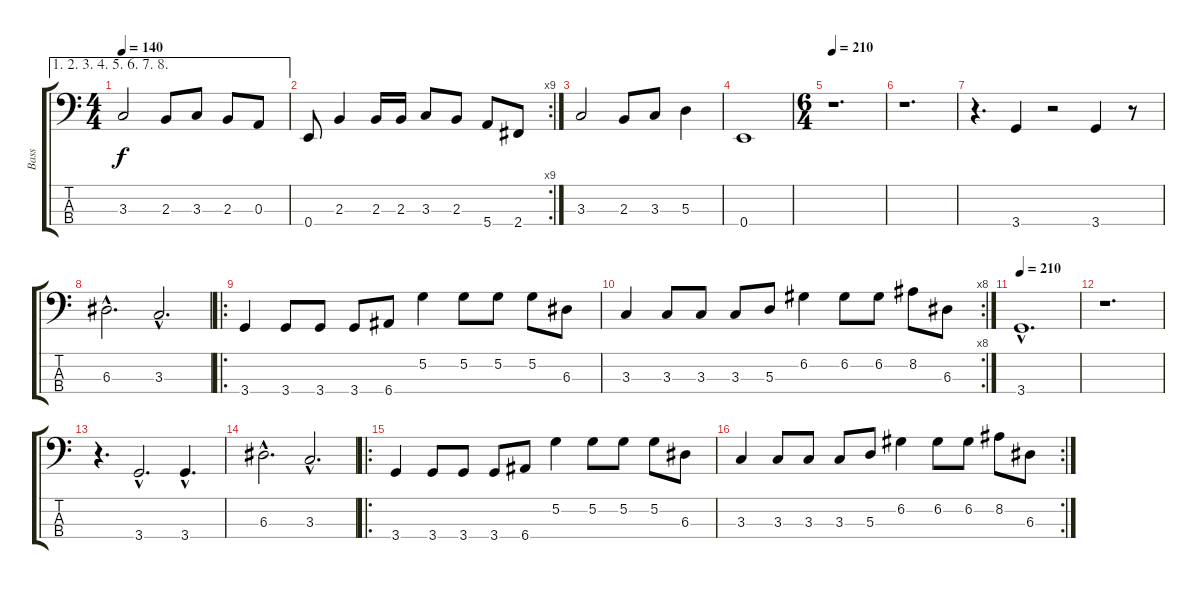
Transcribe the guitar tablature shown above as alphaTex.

\track ("Bass" "Bass") {instrument electricbassfinger}
\staff {score tabs}
\tuning (G2 D2 A1 E1) {hide}
\ae (1 2 3 4 5 6 7 8)
\ts (4 4)
\tempo 140
\clef f4
\ks c
3.3.2{dy f} 2.3.8 3.3.8 2.3.8 0.3.8 |
\rc 9
0.4.8 2.3.4 2.3.16 2.3.16 3.3.8 2.3.8 5.4.8 2.4.8 |
3.3.2 2.3.8 3.3.8 5.3.4 |
0.4.1 |
\ts (6 4)
\tempo 210
r.1{d} |
r.1{d} |
r.4{d} 3.4.4 r.2 3.4.4 r.8 |
6.3{hac}.2{d} 3.3{hac}.2{d} |
\ro
3.4.4 3.4.8 3.4.8 3.4.8 6.4.8 5.2.4 5.2.8 5.2.8 5.2.8 6.3.8 |
\rc 8
3.3.4 3.3.8 3.3.8 3.3.8 5.3.8 6.2.4 6.2.8 6.2.8 8.2.8 6.3.8 |
\tempo 210
3.4{hac}.1{d} |
r.1{d} |
r.4{d} 3.4{hac}.2{d} 3.4{hac}.4{d} |
6.3{hac}.2{d} 3.3{hac}.2{d} |
\ro
3.4.4 3.4.8 3.4.8 3.4.8 6.4.8 5.2.4 5.2.8 5.2.8 5.2.8 6.3.8 |
\rc 2
3.3.4 3.3.8 3.3.8 3.3.8 5.3.8 6.2.4 6.2.8 6.2.8 8.2.8 6.3.8
